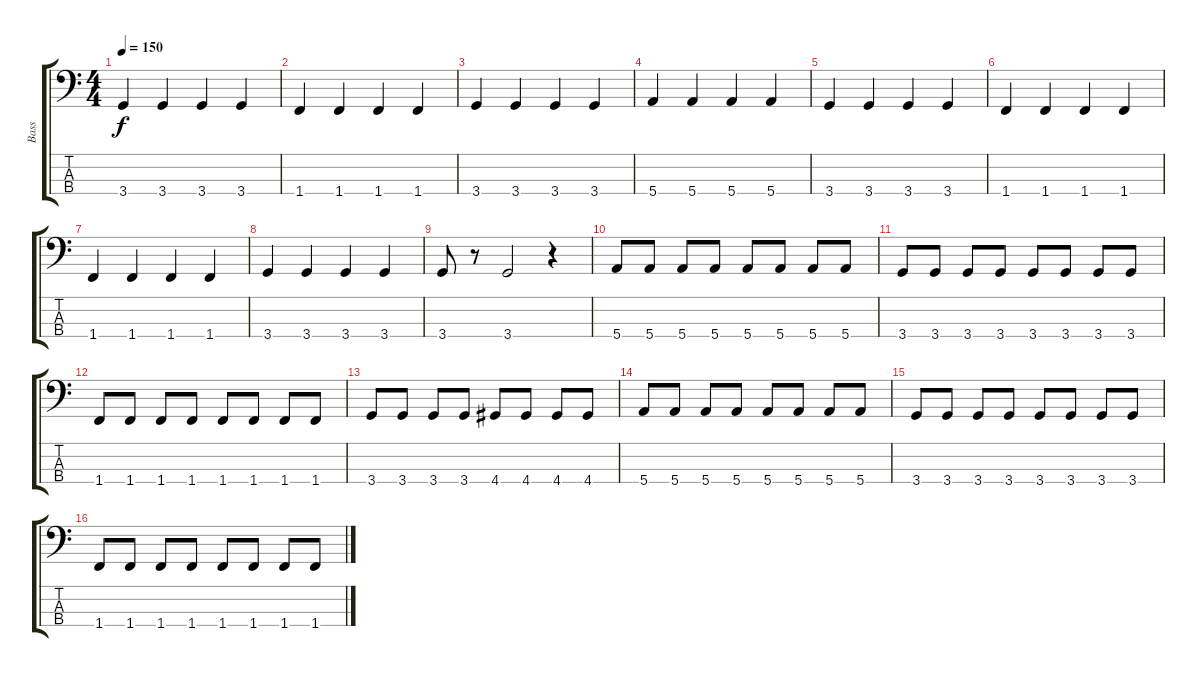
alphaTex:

\track ("Bass" "Bass") {instrument electricbassfinger}
\staff {score tabs}
\tuning (G2 D2 A1 E1) {hide}
\ts (4 4)
\tempo 150
\clef f4
\ks c
3.4.4{dy f} 3.4.4 3.4.4 3.4.4 |
1.4.4 1.4.4 1.4.4 1.4.4 |
3.4.4 3.4.4 3.4.4 3.4.4 |
5.4.4 5.4.4 5.4.4 5.4.4 |
3.4.4 3.4.4 3.4.4 3.4.4 |
1.4.4 1.4.4 1.4.4 1.4.4 |
1.4.4 1.4.4 1.4.4 1.4.4 |
3.4.4 3.4.4 3.4.4 3.4.4 |
3.4.8 r.8 3.4.2 r.4 |
5.4.8 5.4.8 5.4.8 5.4.8 5.4.8 5.4.8 5.4.8 5.4.8 |
3.4.8 3.4.8 3.4.8 3.4.8 3.4.8 3.4.8 3.4.8 3.4.8 |
1.4.8 1.4.8 1.4.8 1.4.8 1.4.8 1.4.8 1.4.8 1.4.8 |
3.4.8 3.4.8 3.4.8 3.4.8 4.4.8 4.4.8 4.4.8 4.4.8 |
5.4.8 5.4.8 5.4.8 5.4.8 5.4.8 5.4.8 5.4.8 5.4.8 |
3.4.8 3.4.8 3.4.8 3.4.8 3.4.8 3.4.8 3.4.8 3.4.8 |
1.4.8 1.4.8 1.4.8 1.4.8 1.4.8 1.4.8 1.4.8 1.4.8
